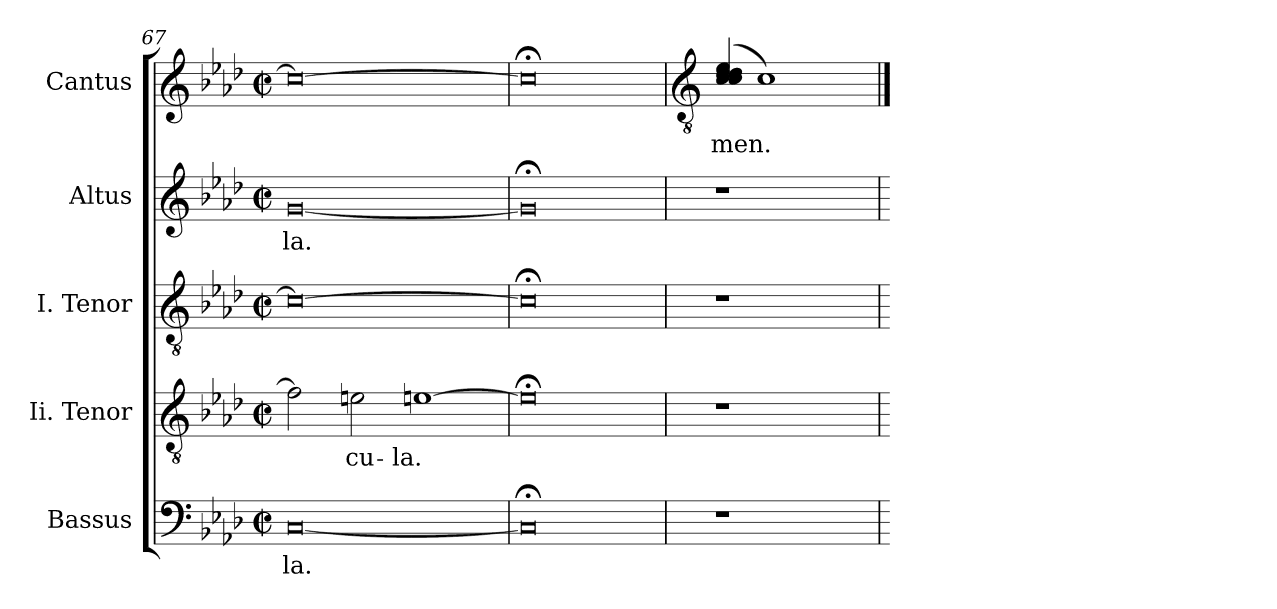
**kern	**text	**kern	**text	**kern	**kern	**text	**kern	**text
*part5	*part5	*part4	*part4	*part3	*part2	*part2	*part1	*part1
*staff5	*staff5	*staff4	*staff4	*staff3	*staff2	*staff2	*staff1	*staff1
*I"Bassus	*	*I"Ii. Tenor	*	*I"I. Tenor	*I"Altus	*	*I"Cantus	*
*clefF4	*	*clefGv2	*	*clefGv2	*clefG2	*	*clefG2	*
*k[b-e-a-d-]	*	*k[b-e-a-d-]	*	*k[b-e-a-d-]	*k[b-e-a-d-]	*	*k[b-e-a-d-]	*
*A-:	*	*A-:	*	*A-:	*A-:	*	*A-:	*
*M2/2	*	*M2/2	*	*M2/2	*M2/2	*	*M2/2	*
*met(c|)	*	*met(c|)	*	*met(c|)	*met(c|)	*	*met(c|)	*
=67	=67	=67	=67	=67	=67	=67	=67	=67
!	!LO:LY:b:cj	!	!	!	!	!LO:LY:b:cj	!	!
[<0C	-la.	2f\]	.	0c_>	[<0g	-la.	0cc_>	.
!	!	!	!LO:LY:b:cj	!	!	!	!	!
.	.	2en\	-cu-	.	.	.	.	.
!	!	!	!LO:LY:b:cj	!	!	!	!	!
.	.	[>1en	-la.	.	.	.	.	.
=68	=68	=68	=68	=68	=68	=68	=68	=68
0C;<]	.	0e;<]	.	0c;<]	0g;<]	.	0cc;<]	.
!!LO:LB:g=z
=69	=69	=69	=69	=69	=69	=69	=69	=69
*	*	*	*	*	*	*	*clefGv2	*
!	!	!	!	!	!	!	!	!LO:LY:b
1r	.	1r	.	1r	1r	.	(>4c/ 4d-/ 4e-/ 4d-/ 4c/	-men.
.	.	.	.	.	.	.	1c)	.
4ryy	.	4ryy	.	4ryy	4ryy	.	.	.
=	==	=	==	=	=	==	==	==
*-	*-	*-	*-	*-	*-	*-	*-	*-
